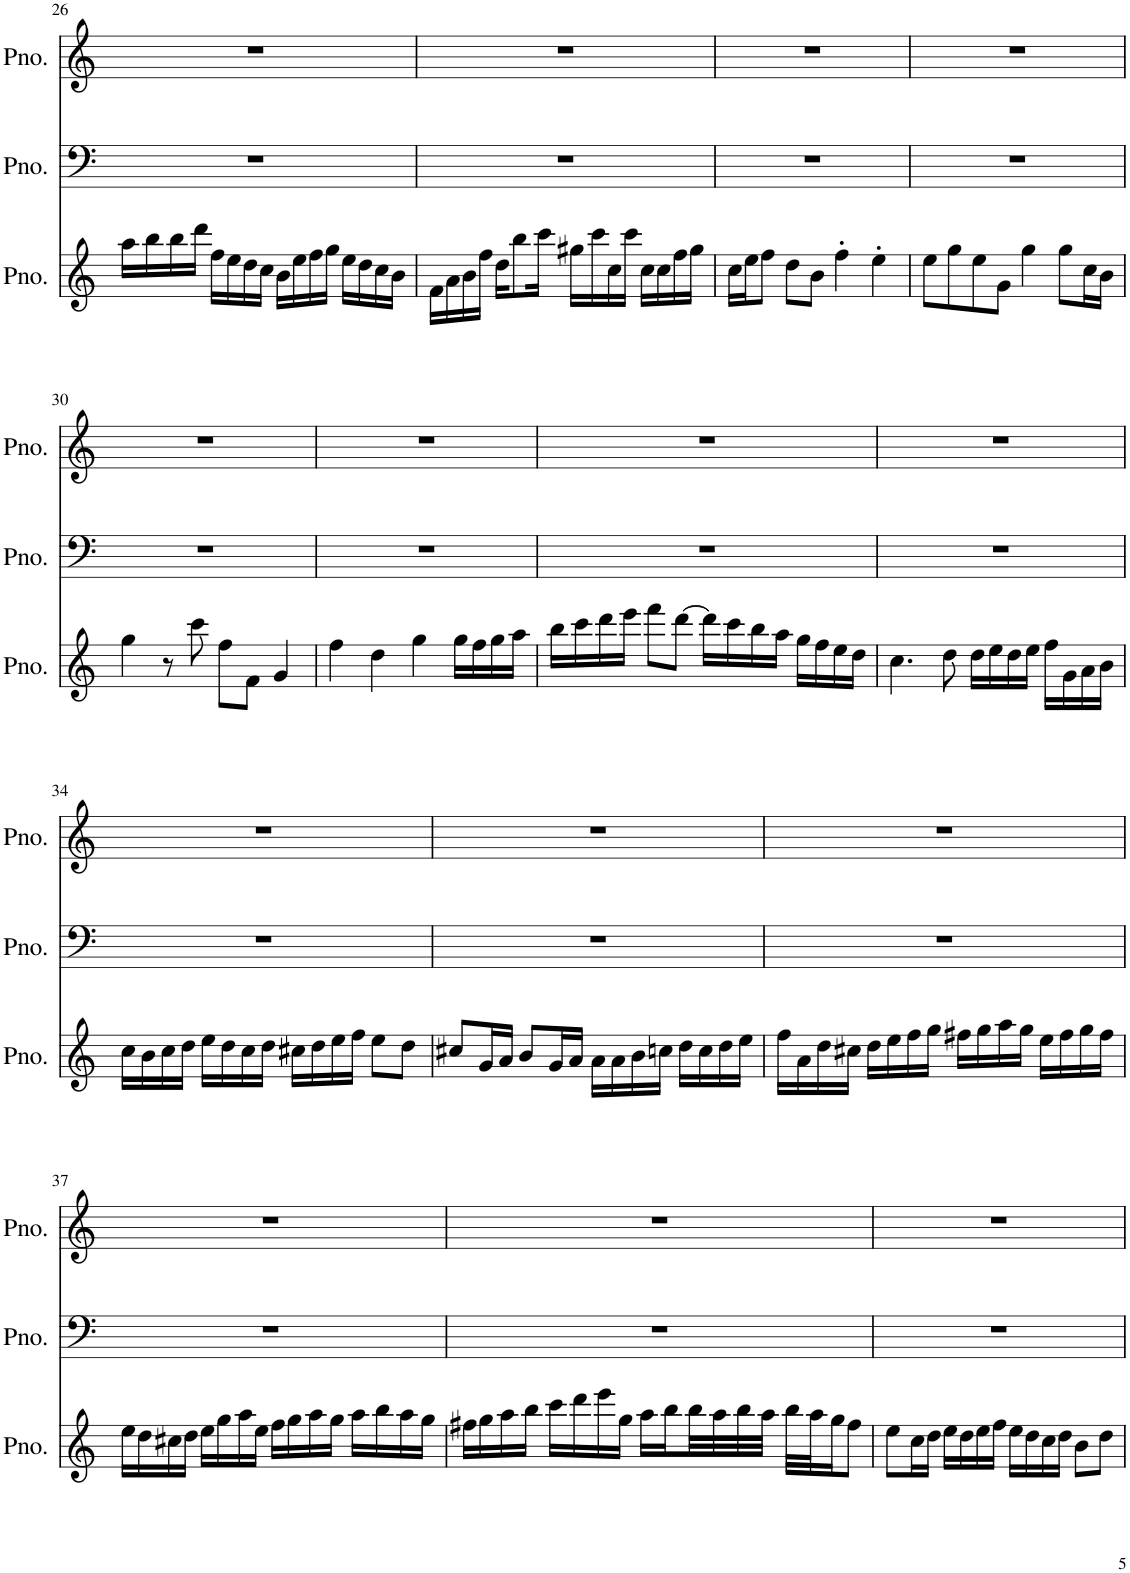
**kern	**kern	**kern
*part3	*part2	*part1
*staff3	*staff2	*staff1
*I"Piano	*I"Piano	*I"Piano
*I'Pno.	*I'Pno.	*I'Pno.
!!LO:PB:g=z
*clefG2	*clefF4	*clefG2
*k[]	*k[]	*k[]
*M4/4	*M4/4	*M4/4
=26	=26	=26
16aa\LL	1r	1r
16bb\	.	.
16bb\	.	.
16ddd\JJ	.	.
16ff\LL	.	.
16ee\	.	.
16dd\	.	.
16cc\JJ	.	.
16b\LL	.	.
16ee\	.	.
16ff\	.	.
16gg\JJ	.	.
16ee\LL	.	.
16dd\	.	.
16cc\	.	.
16b\JJ	.	.
=27	=27	=27
16f\LL	1r	1r
16a\	.	.
16b\	.	.
16ff\JJ	.	.
16dd\KL	.	.
8bb\	.	.
16ccc\Jk	.	.
16gg#X\LL	.	.
16ccc\	.	.
16cc\	.	.
16ccc\JJ	.	.
16cc\LL	.	.
16cc\	.	.
16ff\	.	.
16gg#\JJ	.	.
=28	=28	=28
16cc\LL	1r	1r
16ee\J	.	.
8ff\J	.	.
8dd\L	.	.
8b\J	.	.
4ff'\	.	.
4ee'\	.	.
=29	=29	=29
8ee\L	1r	1r
8gg\	.	.
8ee\	.	.
8g\J	.	.
4gg\	.	.
8gg\L	.	.
16cc\L	.	.
16b\JJ	.	.
!!LO:LB:g=z
=30	=30	=30
4gg\	1r	1r
8r	.	.
8ccc\	.	.
8ff\L	.	.
8f\J	.	.
4g/	.	.
=31	=31	=31
4ff\	1r	1r
4dd\	.	.
4gg\	.	.
16gg\LL	.	.
16ff\	.	.
16gg\	.	.
16aa\JJ	.	.
=32	=32	=32
16bb\LL	1r	1r
16ccc\	.	.
16ddd\	.	.
16eee\JJ	.	.
8fff\L	.	.
[8ddd\J	.	.
16ddd\LL]	.	.
16ccc\	.	.
16bb\	.	.
16aa\JJ	.	.
16gg\LL	.	.
16ff\	.	.
16ee\	.	.
16dd\JJ	.	.
=33	=33	=33
4.cc\	1r	1r
8dd\	.	.
16dd\LL	.	.
16ee\	.	.
16dd\	.	.
16ee\JJ	.	.
16ff\LL	.	.
16g\	.	.
16a\	.	.
16b\JJ	.	.
!!LO:LB:g=z
=34	=34	=34
16cc\LL	1r	1r
16b\	.	.
16cc\	.	.
16dd\JJ	.	.
16ee\LL	.	.
16dd\	.	.
16cc\	.	.
16dd\JJ	.	.
16cc#X\LL	.	.
16dd\	.	.
16ee\	.	.
16ff\JJ	.	.
8ee\L	.	.
8dd\J	.	.
=35	=35	=35
8cc#X/L	1r	1r
16g/L	.	.
16a/JJ	.	.
8b/L	.	.
16g/L	.	.
16a/JJ	.	.
16a\LL	.	.
16a\	.	.
16b\	.	.
16ccn\JJ	.	.
16dd\LL	.	.
16cc\	.	.
16dd\	.	.
16ee\JJ	.	.
=36	=36	=36
16ff\LL	1r	1r
16a\	.	.
16dd\	.	.
16cc#X\JJ	.	.
16dd\LL	.	.
16ee\	.	.
16ff\	.	.
16gg\JJ	.	.
16ff#X\LL	.	.
16gg\	.	.
16aa\	.	.
16gg\JJ	.	.
16ee\LL	.	.
16ff#\	.	.
16gg\	.	.
16ff#\JJ	.	.
!!LO:LB:g=z
=37	=37	=37
16ee\LL	1r	1r
16dd\	.	.
16cc#X\	.	.
16dd\JJ	.	.
16ee\LL	.	.
16gg\	.	.
16aa\	.	.
16ee\JJ	.	.
16ff\LL	.	.
16gg\	.	.
16aa\	.	.
16gg\JJ	.	.
16aa\LL	.	.
16bb\	.	.
16aa\	.	.
16gg\JJ	.	.
=38	=38	=38
16ff#X\LL	1r	1r
16gg\	.	.
16aa\	.	.
16bb\JJ	.	.
16ccc\LL	.	.
16ddd\	.	.
16eee\	.	.
16gg\JJ	.	.
16aa\LL	.	.
16bb\	.	.
32bb\L	.	.
32aa\	.	.
32bb\	.	.
32aa\JJJ	.	.
32bb\LLL	.	.
32aa\J	.	.
16gg\J	.	.
8ff#\J	.	.
=39	=39	=39
8ee\L	1r	1r
16cc\L	.	.
16dd\JJ	.	.
16ee\LL	.	.
16dd\	.	.
16ee\	.	.
16ff\JJ	.	.
16ee\LL	.	.
16dd\	.	.
16cc\	.	.
16dd\JJ	.	.
8b\L	.	.
8dd\J	.	.
=	=	=
*-	*-	*-
